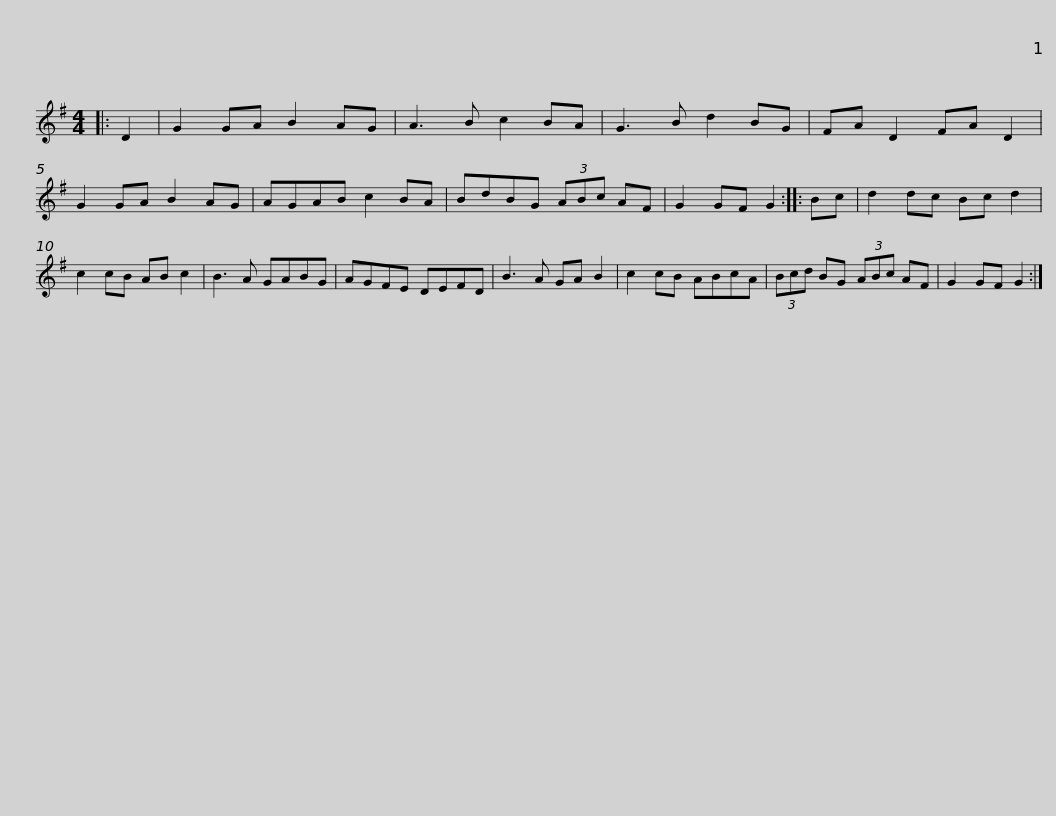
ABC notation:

X:1
L:1/8
M:4/4
I:linebreak $
K:G
V:1 treble
V:1
|: D2 | G2 GA B2 AG | A3 B c2 BA | G3 B d2 BG | FA D2 FA D2 | %5
 G2 GA B2 AG | AGAB c2 BA |$ BdBG (3ABc AF | G2 GF G2 :: Bc | %10
 d2 dc Bc d2 | c2 cB AB c2 | B3 A GABG | AGFE DEFD |$ B3 A GA B2 | %15
 c2 cB ABcA | (3Bcd BG (3ABc AF | G2 GF G2 :| %18
